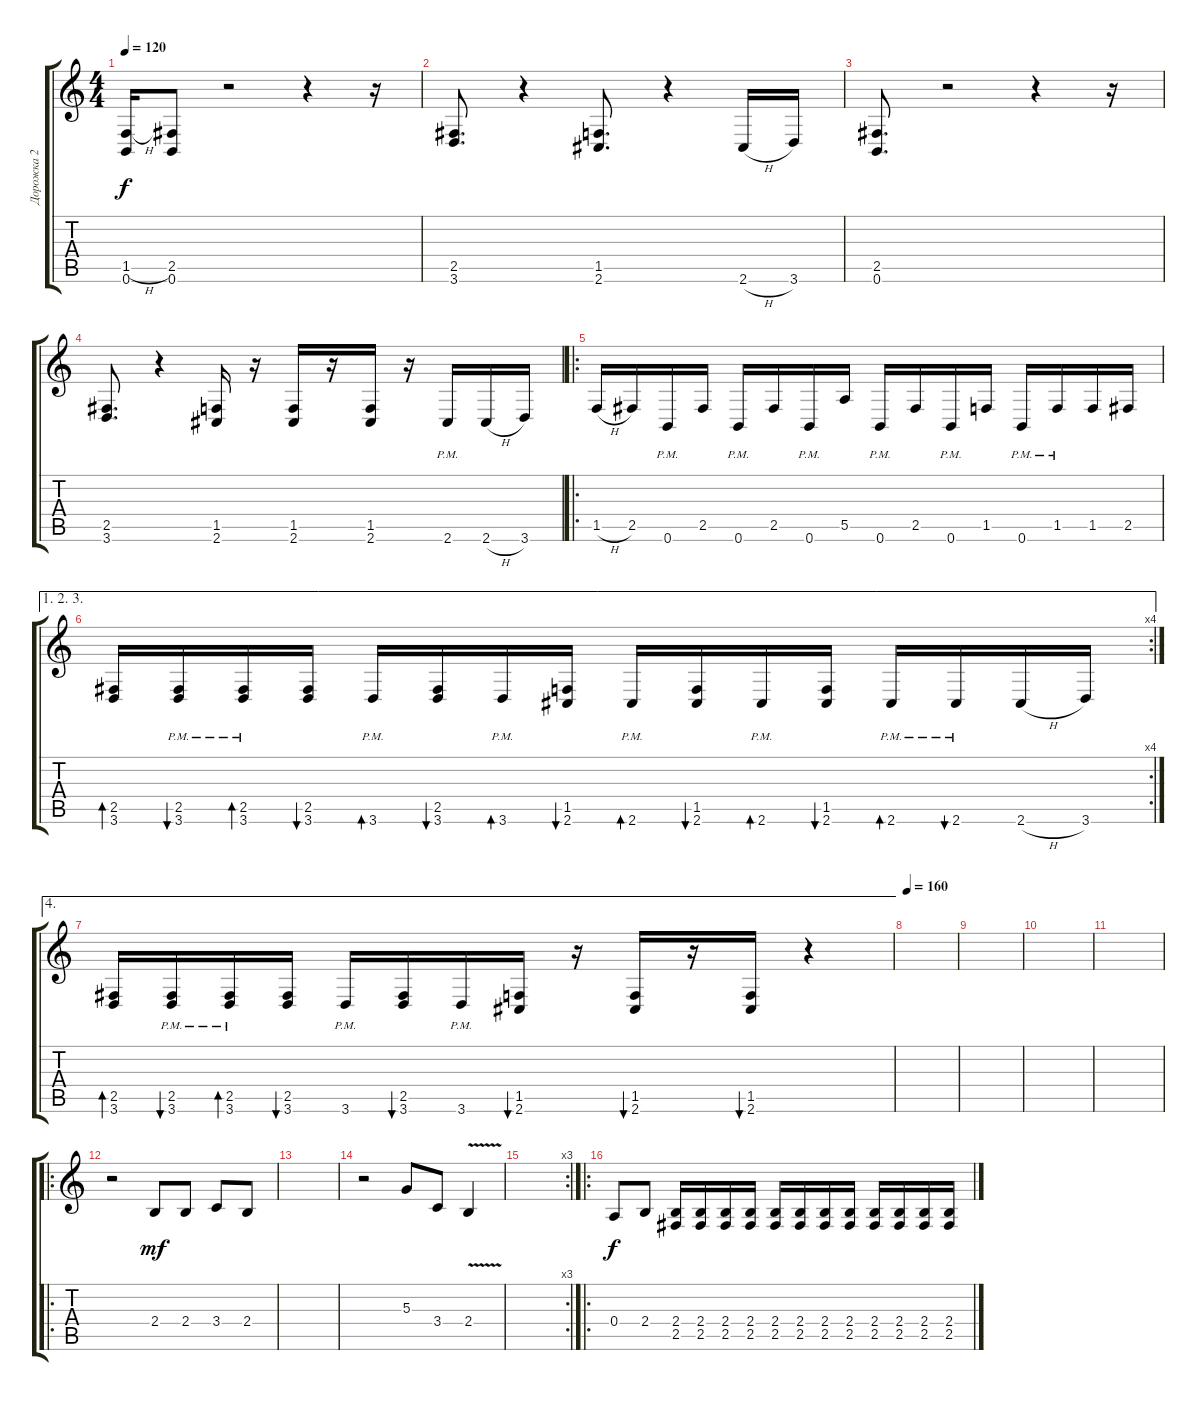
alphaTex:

\track ("Дорожка 2" "Дорожка 2") {instrument acousticguitarsteel}
\staff {score tabs}
\tuning (B3 Gb3 D3 A2 E2 B1) {hide}
\ts (4 4)
\tempo 120
\clef g2
\ks c
(1.5{h} 0.6).16{dy f} (2.5 0.6).8 r.2 r.4 r.16 |
(2.5 3.6).8{d} r.4 (1.5 2.6).8{d} r.4 2.6{h}.16 3.6.16 |
(2.5 0.6).8{d} r.2 r.4 r.16 |
(2.5 3.6).8{d} r.4 (1.5 2.6).16 r.16 (1.5 2.6).16 r.16 (1.5 2.6).16 r.16 2.6{pm}.16 2.6{h}.16 3.6.16 |
\ro
1.5{h}.16 2.5.16 0.6{pm}.16 2.5.16 0.6{pm}.16 2.5.16 0.6{pm}.16 5.5.16 0.6{pm}.16 2.5.16 0.6{pm}.16 1.5.16 0.6{pm}.16 1.5{pm}.16 1.5.16 2.5.16 |
\ae (1 2 3)
\rc 4
(2.5 3.6).16{bd 240} (2.5{pm} 3.6{pm}).16{bu 240} (2.5{pm} 3.6{pm}).16{bd 240} (2.5 3.6).16{bu 240} 3.6{pm}.16{bd 240} (2.5 3.6).16{bu 240} 3.6{pm}.16{bd 240} (1.5 2.6).16{bu 240} 2.6{pm}.16{bd 240} (1.5 2.6).16{bu 240} 2.6{pm}.16{bd 240} (1.5 2.6).16{bu 240} 2.6{pm}.16{bd 240} 2.6{pm}.16{bu 240} 2.6{h}.16 3.6.16 |
\ae 4
(2.5 3.6).16{bd 240} (2.5{pm} 3.6{pm}).16{bu 240} (2.5{pm} 3.6{pm}).16{bd 240} (2.5 3.6).16{bu 240} 3.6{pm}.16 (2.5 3.6).16{bu 240} 3.6{pm}.16 (1.5 2.6).16{bu 240} r.16 (1.5 2.6).16{bu 240} r.16 (1.5 2.6).16{bu 240} r.4 |
\tempo 160
|
|
|
|
\ro
r.2 2.4.8{dy mf} 2.4.8 3.4.8 2.4.8 |
|
r.2 5.3.8 3.4.8 2.4{v}.4 |
\rc 3
|
\ro
0.4.8{dy f} 2.4.8 (2.4 2.5).16 (2.4 2.5).16 (2.4 2.5).16 (2.4 2.5).16 (2.4 2.5).16 (2.4 2.5).16 (2.4 2.5).16 (2.4 2.5).16 (2.4 2.5).16 (2.4 2.5).16 (2.4 2.5).16 (2.4 2.5).16
